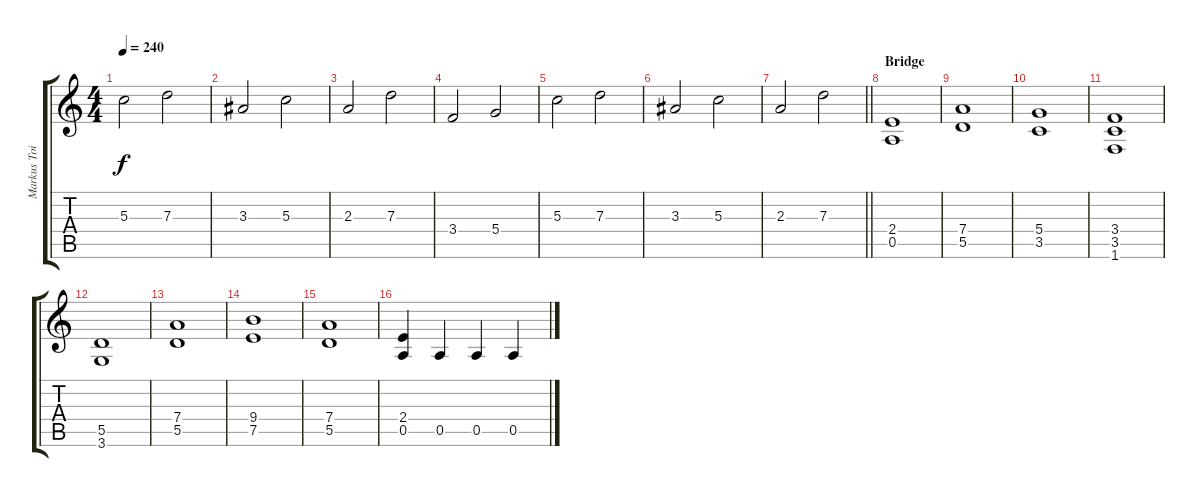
\track ("Markus Toivonen" "Markus Toi") {instrument distortionguitar}
\staff {score tabs}
\tuning (E4 B3 G3 D3 A2 E2) {hide}
\ts (4 4)
\tempo 240
\clef g2
\ks c
5.3.2{dy f} 7.3.2 |
3.3.2 5.3.2 |
2.3.2 7.3.2 |
3.4.2 5.4.2 |
5.3.2 7.3.2 |
3.3.2 5.3.2 |
\barLineRight lightlight
2.3.2 7.3.2 |
\section ("" "Bridge")
(2.4 0.5).1 |
(7.4 5.5).1 |
(5.4 3.5).1 |
(3.4 3.5 1.6).1 |
(5.5 3.6).1 |
(7.4 5.5).1 |
(9.4 7.5).1 |
(7.4 5.5).1 |
(2.4 0.5).4 0.5.4 0.5.4 0.5.4
